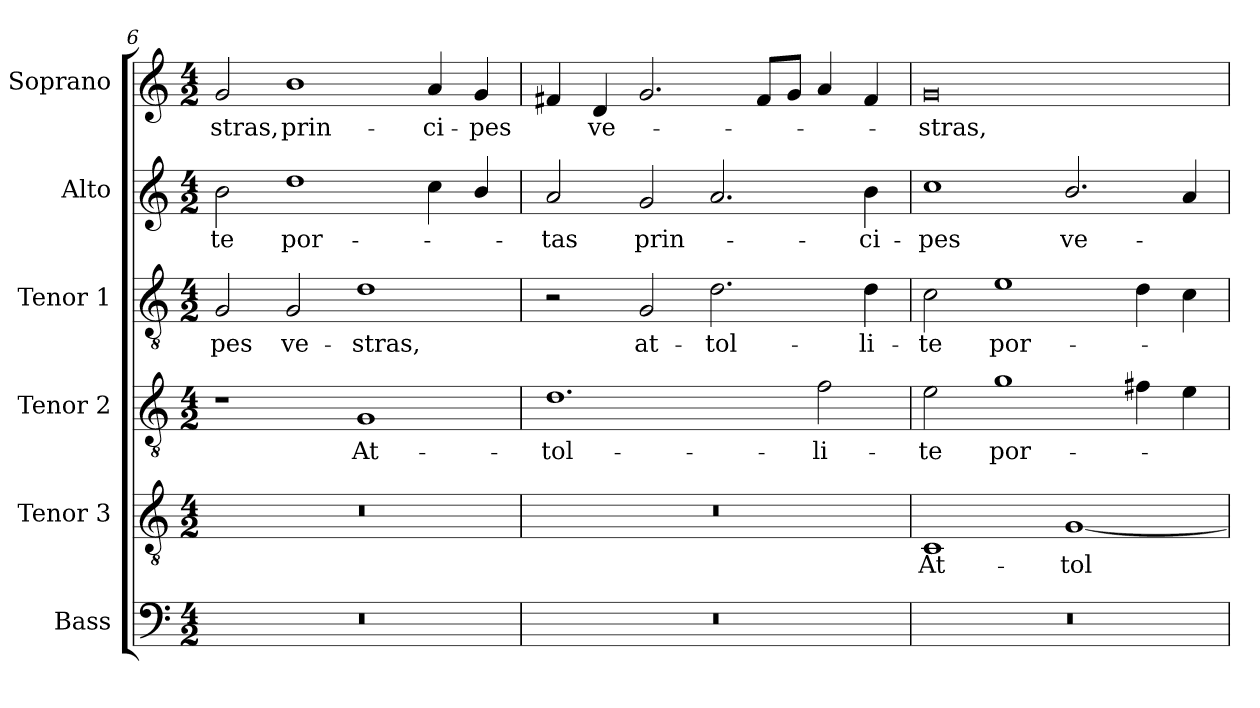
**kern	**kern	**text	**kern	**text	**kern	**text	**kern	**text	**kern	**text
*part6	*part5	*part5	*part4	*part4	*part3	*part3	*part2	*part2	*part1	*part1
*staff6	*staff5	*staff5	*staff4	*staff4	*staff3	*staff3	*staff2	*staff2	*staff1	*staff1
*I"Bass	*I"Tenor 3	*	*I"Tenor 2	*	*I"Tenor 1	*	*I"Alto	*	*I"Soprano	*
*I'B.	*I'T3.	*	*I'T2.	*	*I'T1.	*	*I'A.	*	*I'S.	*
*clefF4	*clefGv2	*	*clefGv2	*	*clefGv2	*	*clefG2	*	*clefG2	*
*	*ITrd7c12	*	*ITrd7c12	*	*ITrd7c12	*	*	*	*	*
*k[]	*k[]	*	*k[]	*	*k[]	*	*k[]	*	*k[]	*
*C:	*C:	*	*C:	*	*C:	*	*C:	*	*C:	*
*M4/2	*M4/2	*	*M4/2	*	*M4/2	*	*M4/2	*	*M4/2	*
=6	=6	=6	=6	=6	=6	=6	=6	=6	=6	=6
!LO:N:vis=1	!LO:N:vis=1	!	!	!	!	!	!	!	!	!
!	!	!	!	!	!	!LO:LY:b:color=#000000	!	!	!	!
!	!	!	!	!	!	!	!	!LO:LY:b:color=#000000	!	!
!	!	!	!	!	!	!	!	!	!	!LO:LY:b:color=#000000
0r	0r	.	1r	.	2GGi/	-pes	2bi\	-te	2gi/	-stras,
!	!	!	!	!	!	!LO:LY:b:color=#000000	!	!	!	!
!	!	!	!	!	!	!	!	!LO:LY:b:color=#000000	!	!
!	!	!	!	!	!	!	!	!	!	!LO:LY:b:color=#000000
.	.	.	.	.	2GGi/	ve-	1ddi	por-	1bi	prin-
!	!	!	!	!LO:LY:b:color=#000000	!	!	!	!	!	!
!	!	!	!	!	!	!LO:LY:b:color=#000000	!	!	!	!
.	.	.	1GGi	At-	1Di	-stras,	.	.	.	.
!	!	!	!	!	!	!	!	!	!	!LO:LY:b:color=#000000
.	.	.	.	.	.	.	4cci\	.	4ai/	-ci-
!	!	!	!	!	!	!	!	!	!	!LO:LY:b:color=#000000
.	.	.	.	.	.	.	4bi/	.	4gi/	-pes
=7	=7	=7	=7	=7	=7	=7	=7	=7	=7	=7
!LO:N:vis=1	!LO:N:vis=1	!	!	!	!	!	!	!	!	!
!	!	!	!	!LO:LY:b:color=#000000	!	!	!	!	!	!
!	!	!	!	!	!	!	!	!LO:LY:b:color=#000000	!	!
0r	0r	.	1.Di	-tol-	2r	.	2ai/	-tas	4f#Xi/	.
!	!	!	!	!	!	!	!	!	!	!LO:LY:b:color=#000000
.	.	.	.	.	.	.	.	.	4di/	ve-
!	!	!	!	!	!	!LO:LY:b:color=#000000	!	!	!	!
!	!	!	!	!	!	!	!	!LO:LY:b:color=#000000	!	!
.	.	.	.	.	2GGi/	at-	2gi/	prin-	2.gi/	.
!	!	!	!	!	!	!LO:LY:b:color=#000000	!	!	!	!
.	.	.	.	.	2.Di\	-tol-	2.ai/	.	.	.
.	.	.	.	.	.	.	.	.	8f#i/L	.
.	.	.	.	.	.	.	.	.	8gi/J	.
!	!	!	!	!LO:LY:b:color=#000000	!	!	!	!	!	!
.	.	.	2Fi\	-li-	.	.	.	.	4ai/	.
!	!	!	!	!	!	!LO:LY:b:color=#000000	!	!	!	!
!	!	!	!	!	!	!	!	!LO:LY:b:color=#000000	!	!
.	.	.	.	.	4Di\	-li-	4bi\	-ci-	4f#i/	.
=8	=8	=8	=8	=8	=8	=8	=8	=8	=8	=8
!LO:N:vis=1	!	!	!	!	!	!	!	!	!	!
!	!	!LO:LY:b:color=#000000	!	!	!	!	!	!	!	!
!	!	!	!	!LO:LY:b:color=#000000	!	!	!	!	!	!
!	!	!	!	!	!	!LO:LY:b:color=#000000	!	!	!	!
!	!	!	!	!	!	!	!	!LO:LY:b:color=#000000	!	!
!	!	!	!	!	!	!	!	!	!	!LO:LY:b:color=#000000
0r	1CCi	At-	2Ei\	-te	2Ci\	-te	1cci	-pes	0gi	-stras,
!	!	!	!	!LO:LY:b:color=#000000	!	!	!	!	!	!
!	!	!	!	!	!	!LO:LY:b:color=#000000	!	!	!	!
.	.	.	1Gi	por-	1Ei	por-	.	.	.	.
!	!	!LO:LY:b:color=#000000	!	!	!	!	!	!	!	!
!	!	!	!	!	!	!	!	!LO:LY:b:color=#000000	!	!
.	[1GGi	-tol-	.	.	.	.	2.bi/	ve-	.	.
.	.	.	4F#Xi\	.	4Di\	.	.	.	.	.
.	.	.	4Ei\	.	4Ci\	.	4ai/	.	.	.
=	=	=	=	=	=	=	=	=	=	=
*-	*-	*-	*-	*-	*-	*-	*-	*-	*-	*-
